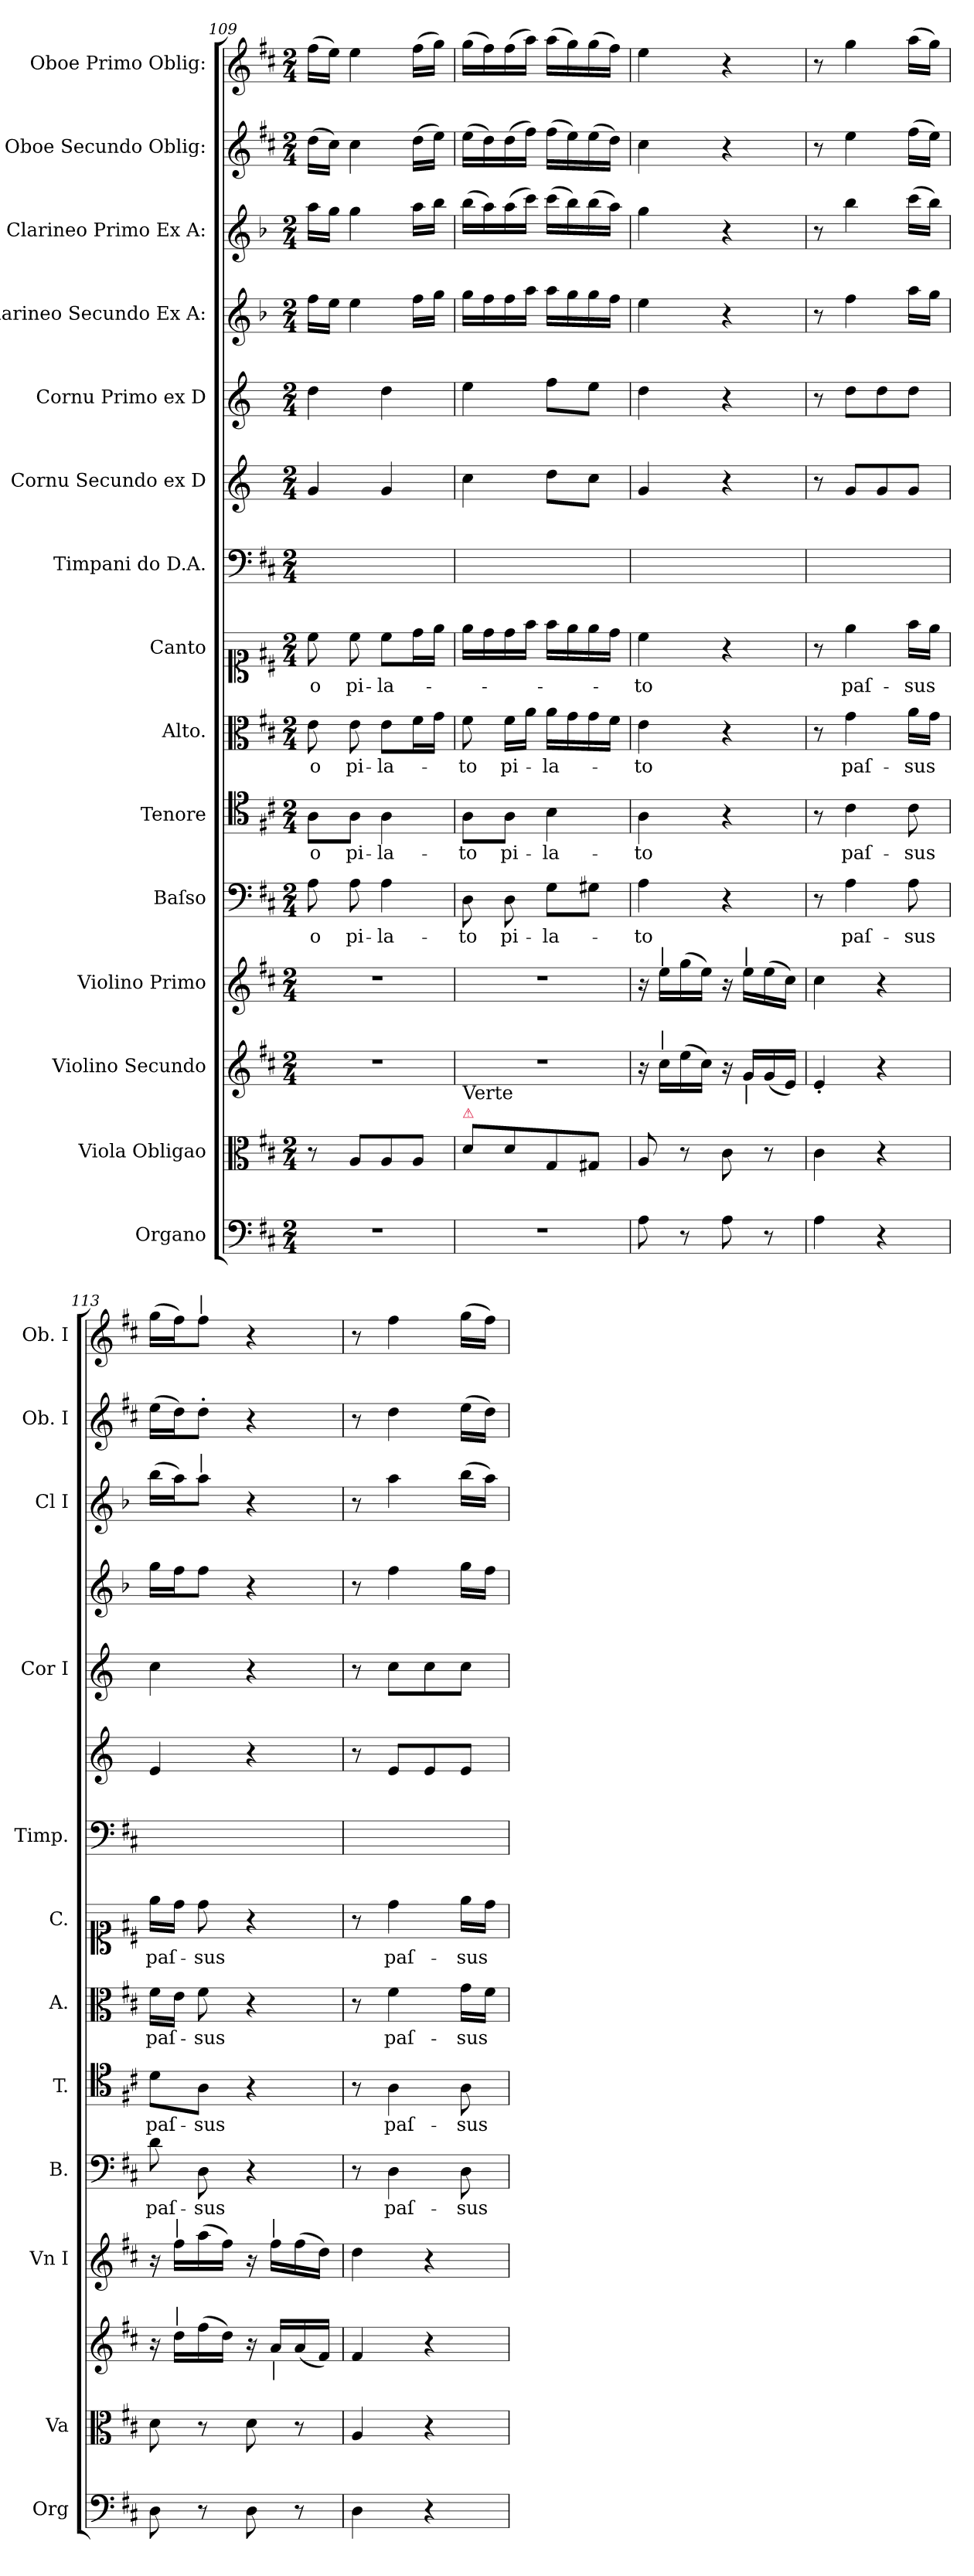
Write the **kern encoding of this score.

**kern	**kern	**kern	**kern	**kern	**text	**kern	**text	**kern	**text	**kern	**text	**kern	**kern	**kern	**kern	**kern	**kern	**kern
*part15	*part14	*part13	*part12	*part11	*part11	*part10	*part10	*part9	*part9	*part8	*part8	*part7	*part6	*part5	*part4	*part3	*part2	*part1
*staff15	*staff14	*staff13	*staff12	*staff11	*staff11	*staff10	*staff10	*staff9	*staff9	*staff8	*staff8	*staff7	*staff6	*staff5	*staff4	*staff3	*staff2	*staff1
*I"Organo	*I"Viola Obligao	*I"Violino Secundo	*I"Violino Primo	*I"Baſso	*	*I"Tenore	*	*I"Alto.	*	*I"Canto	*	*I"Timpani do D.A.	*I"Cornu Secundo ex D	*I"Cornu Primo ex D	*I"Clarineo Secundo Ex A:	*I"Clarineo Primo Ex A:	*I"Oboe Secundo Oblig:	*I"Oboe Primo Oblig:
*I'Org	*I'Va	*	*I'Vn I	*I'B.	*	*I'T.	*	*I'A.	*	*I'C.	*	*I'Timp.	*	*I'Cor I	*	*I'Cl I	*I'Ob. I	*I'Ob. I
*clefF4	*clefC3	*clefG2	*clefG2	*clefF4	*	*clefC4	*	*clefC3	*	*clefC1	*	*clefF4	*clefG2	*clefG2	*clefG2	*clefG2	*clefG2	*clefG2
*	*	*	*	*	*	*	*	*	*	*	*	*	*ITrd6c10	*ITrd6c10	*ITrd2c3	*ITrd2c3	*	*
*k[f#c#]	*k[f#c#]	*k[f#c#]	*k[f#c#]	*k[f#c#]	*	*k[f#c#]	*	*k[f#c#]	*	*k[f#c#]	*	*k[f#c#]	*k[f#c#]	*k[f#c#]	*k[f#c#]	*k[f#c#]	*k[f#c#]	*k[f#c#]
*	*D:	*D:	*D:	*D:	*	*D:	*	*D:	*	*D:	*	*D:	*D:	*D:	*D:	*D:	*D:	*D:
*M2/4	*M2/4	*M2/4	*M2/4	*M2/4	*	*M2/4	*	*M2/4	*	*M2/4	*	*M2/4	*M2/4	*M2/4	*M2/4	*M2/4	*M2/4	*M2/4
=109	=109	=109	=109	=109	=109	=109	=109	=109	=109	=109	=109	=109	=109	=109	=109	=109	=109	=109
2r	8r	2r	2r	8A\	-o	8A\L	-o	8e\	-o	8cc#\	-o	2ryy	4A/	4e\	16dd\LL	16ff#\LL	(16dd\LL	(16ff#\LL
.	.	.	.	.	.	.	.	.	.	.	.	.	.	.	16cc#\JJ	16ee\JJ	16cc#\JJ)	16ee\JJ)
.	8A/L	.	.	8A\	pi-	8A\J	pi-	8e\	pi-	8cc#\	pi-	.	.	.	4cc#\	4ee\	4cc#\	4ee\
.	8A/	.	.	4A\	-la-	4A\	-la-	8e\L	-la-	8cc#\L	-la-	.	4A/	4e\	.	.	.	.
.	8A/J	.	.	.	.	.	.	16f#\L	.	16dd\L	.	.	.	.	16dd\LL	16ff#\LL	(16dd\LL	(16ff#\LL
.	.	.	.	.	.	.	.	16g\JJ	.	16ee\JJ	.	.	.	.	16ee\JJ	16gg\JJ	16ee\JJ)	16gg\JJ)
=110	=110	=110	=110	=110	=110	=110	=110	=110	=110	=110	=110	=110	=110	=110	=110	=110	=110	=110
!	!	!LO:TX:b:t=Verte	!	!	!	!	!	!	!	!	!	!	!	!	!	!	!	!
!	!LO:TX:a:color=crimson:t=⚠	!	!	!	!	!	!	!	!	!	!	!	!	!	!	!	!	!
2r	8d\L	2r	2r	8D\	-to	8A\L	-to	8f#\	-to	16ee\LL	.	2ryy	4d\	4f#\	16ee\LL	(16gg\LL	(16ee\LL	(16gg\LL
.	.	.	.	.	.	.	.	.	.	16dd\	.	.	.	.	16dd\	16ff#\)	16dd\)	16ff#\)
!	!	!	!	!	!LO:LY:i	!	!LO:LY:i	!	!	!	!	!	!	!	!	!	!	!
.	8d\	.	.	8D\	pi-	8A\J	pi-	16f#\LL	pi-	16dd\	.	.	.	.	16dd\	(16ff#\	(16dd\	(16ff#\
.	.	.	.	.	.	.	.	16a\JJ	.	16ff#\JJ	.	.	.	.	16ff#\JJ	16aa\JJ)	16ff#\JJ)	16aa\JJ)
!	!	!	!	!	!LO:LY:i	!	!LO:LY:i	!	!	!	!	!	!	!	!	!	!	!
.	8G/	.	.	8G\L	-la-	4B\	-la-	16a\LL	-la-	16ff#\LL	.	.	8e\L	8g\L	16ff#\LL	(16aa\LL	(16ff#\LL	(16aa\LL
.	.	.	.	.	.	.	.	16g\	.	16ee\	.	.	.	.	16ee\	16gg\)	16ee\)	16gg\)
.	8G#X/J	.	.	8G#X\J	.	.	.	16g\	.	16ee\	.	.	8d\J	8f#\J	16ee\	(16gg\	(16ee\	(16gg\
.	.	.	.	.	.	.	.	16f#\JJ	.	16dd\JJ	.	.	.	.	16dd\JJ	16ff#\JJ)	16dd\JJ)	16ff#\JJ)
=111	=111	=111	=111	=111	=111	=111	=111	=111	=111	=111	=111	=111	=111	=111	=111	=111	=111	=111
!	!	!	!	!	!LO:LY:i	!	!LO:LY:i	!	!	!	!	!	!	!	!	!	!	!
8A\	8A/	16r	16r	4A\	-to	4A\	-to	4e\	-to	4cc#\	-to	2ryy	4A/	4e\	4cc#\	4ee\	4cc#\	4ee\
!	!	!	!LO:TX:a:t=|	!	!	!	!	!	!	!	!	!	!	!	!	!	!	!
!	!	!LO:TX:a:t=|	!	!	!	!	!	!	!	!	!	!	!	!	!	!	!	!
.	.	16cc#\LL	16ee\LL	.	.	.	.	.	.	.	.	.	.	.	.	.	.	.
8r	8r	(16ee\	(16gg\	.	.	.	.	.	.	.	.	.	.	.	.	.	.	.
.	.	16cc#\JJ)	16ee\JJ)	.	.	.	.	.	.	.	.	.	.	.	.	.	.	.
8A\	8c#\	16r	16r	4r	.	4r	.	4r	.	4r	.	.	4r	4r	4r	4r	4r	4r
!	!	!	!LO:TX:a:t=|	!	!	!	!	!	!	!	!	!	!	!	!	!	!	!
!	!	!LO:TX:b:t=|	!	!	!	!	!	!	!	!	!	!	!	!	!	!	!	!
.	.	16g/LL	16ee\LL	.	.	.	.	.	.	.	.	.	.	.	.	.	.	.
8r	8r	(16g/	(16ee\	.	.	.	.	.	.	.	.	.	.	.	.	.	.	.
.	.	16e/JJ)	16cc#\JJ)	.	.	.	.	.	.	.	.	.	.	.	.	.	.	.
=112	=112	=112	=112	=112	=112	=112	=112	=112	=112	=112	=112	=112	=112	=112	=112	=112	=112	=112
4A\	4c#\	4e'/	4cc#\	8r	.	8r	.	8r	.	8r	.	2ryy	8r	8r	8r	8r	8r	8r
.	.	.	.	4A\	paſ-	4c#\	paſ-	4g\	paſ-	4ee\	paſ-	.	8A/L	8e\L	4dd\	4gg\	4ee\	4gg\
4r	4r	4r	4r	.	.	.	.	.	.	.	.	.	8A/	8e\	.	.	.	.
.	.	.	.	8A\	-sus	8c#\	-sus	16a\LL	-sus	16ff#\LL	-sus	.	8A/J	8e\J	16ff#\LL	(16aa\LL	(16ff#\LL	(16aa\LL
.	.	.	.	.	.	.	.	16g\JJ	.	16ee\JJ	.	.	.	.	16ee\JJ	16gg\JJ)	16ee\JJ)	16gg\JJ)
=113	=113	=113	=113	=113	=113	=113	=113	=113	=113	=113	=113	=113	=113	=113	=113	=113	=113	=113
!	!	!	!	!	!LO:LY:i	!	!LO:LY:i	!	!LO:LY:i	!	!	!	!	!	!	!	!	!
8D\	8d\	16r	16r	8d\	paſ-	8d\L	paſ-	16f#\LL	paſ-	16ee\LL	paſ-	2ryy	4F#/	4d\	16ee\LL	(16gg\LL	(16ee\LL	(16gg\LL
!	!	!	!LO:TX:a:t=|	!	!	!	!	!	!	!	!	!	!	!	!	!	!	!
!	!	!LO:TX:a:t=|	!	!	!	!	!	!	!	!	!	!	!	!	!	!	!	!
.	.	16dd\LL	16ff#\LL	.	.	.	.	16e\JJ	.	16dd\JJ	.	.	.	.	16dd\J	16ff#\J)	16dd\J)	16ff#\J)
!	!	!	!	!	!	!	!	!	!	!	!	!	!	!	!	!	!	!LO:TX:a:t=|
!	!	!	!	!	!	!	!	!	!	!	!	!	!	!	!	!LO:TX:a:t=|	!	!
!	!	!	!	!	!LO:LY:i	!	!LO:LY:i	!	!LO:LY:i	!	!	!	!	!	!	!	!	!
8r	8r	(16ff#\	(16aa\	8D\	-sus	8A\J	-sus	8f#\	-sus	8dd\	-sus	.	.	.	8dd\J	8ff#\J	8dd'\J	8ff#\J
.	.	16dd\JJ)	16ff#\JJ)	.	.	.	.	.	.	.	.	.	.	.	.	.	.	.
8D\	8d\	16r	16r	4r	.	4r	.	4r	.	4r	.	.	4r	4r	4r	4r	4r	4r
!	!	!	!LO:TX:a:t=|	!	!	!	!	!	!	!	!	!	!	!	!	!	!	!
!	!	!LO:TX:b:t=|	!	!	!	!	!	!	!	!	!	!	!	!	!	!	!	!
.	.	16a/LL	16ff#\LL	.	.	.	.	.	.	.	.	.	.	.	.	.	.	.
8r	8r	(16a/	(16ff#\	.	.	.	.	.	.	.	.	.	.	.	.	.	.	.
.	.	16f#/JJ)	16dd\JJ)	.	.	.	.	.	.	.	.	.	.	.	.	.	.	.
=114	=114	=114	=114	=114	=114	=114	=114	=114	=114	=114	=114	=114	=114	=114	=114	=114	=114	=114
4D\	4A/	4f#/	4dd\	8r	.	8r	.	8r	.	8r	.	2ryy	8r	8r	8r	8r	8r	8r
!	!	!	!	!	!LO:LY:i	!	!LO:LY:i	!	!LO:LY:i	!	!	!	!	!	!	!	!	!
.	.	.	.	4D\	paſ-	4A\	paſ-	4f#\	paſ-	4dd\	paſ-	.	8F#/L	8d\L	4dd\	4ff#\	4dd\	4ff#\
4r	4r	4r	4r	.	.	.	.	.	.	.	.	.	8F#/	8d\	.	.	.	.
!	!	!	!	!	!LO:LY:i	!	!LO:LY:i	!	!LO:LY:i	!	!	!	!	!	!	!	!	!
.	.	.	.	8D\	-sus	8A\	-sus	16g\LL	-sus	16ee\LL	-sus	.	8F#/J	8d\J	16ee\LL	(16gg\LL	(16ee\LL	(16gg\LL
.	.	.	.	.	.	.	.	16f#\JJ	.	16dd\JJ	.	.	.	.	16dd\JJ	16ff#\JJ)	16dd\JJ)	16ff#\JJ)
=	=	=	=	=	=	=	=	=	=	=	=	=	=	=	=	=	=	=
*-	*-	*-	*-	*-	*-	*-	*-	*-	*-	*-	*-	*-	*-	*-	*-	*-	*-	*-
